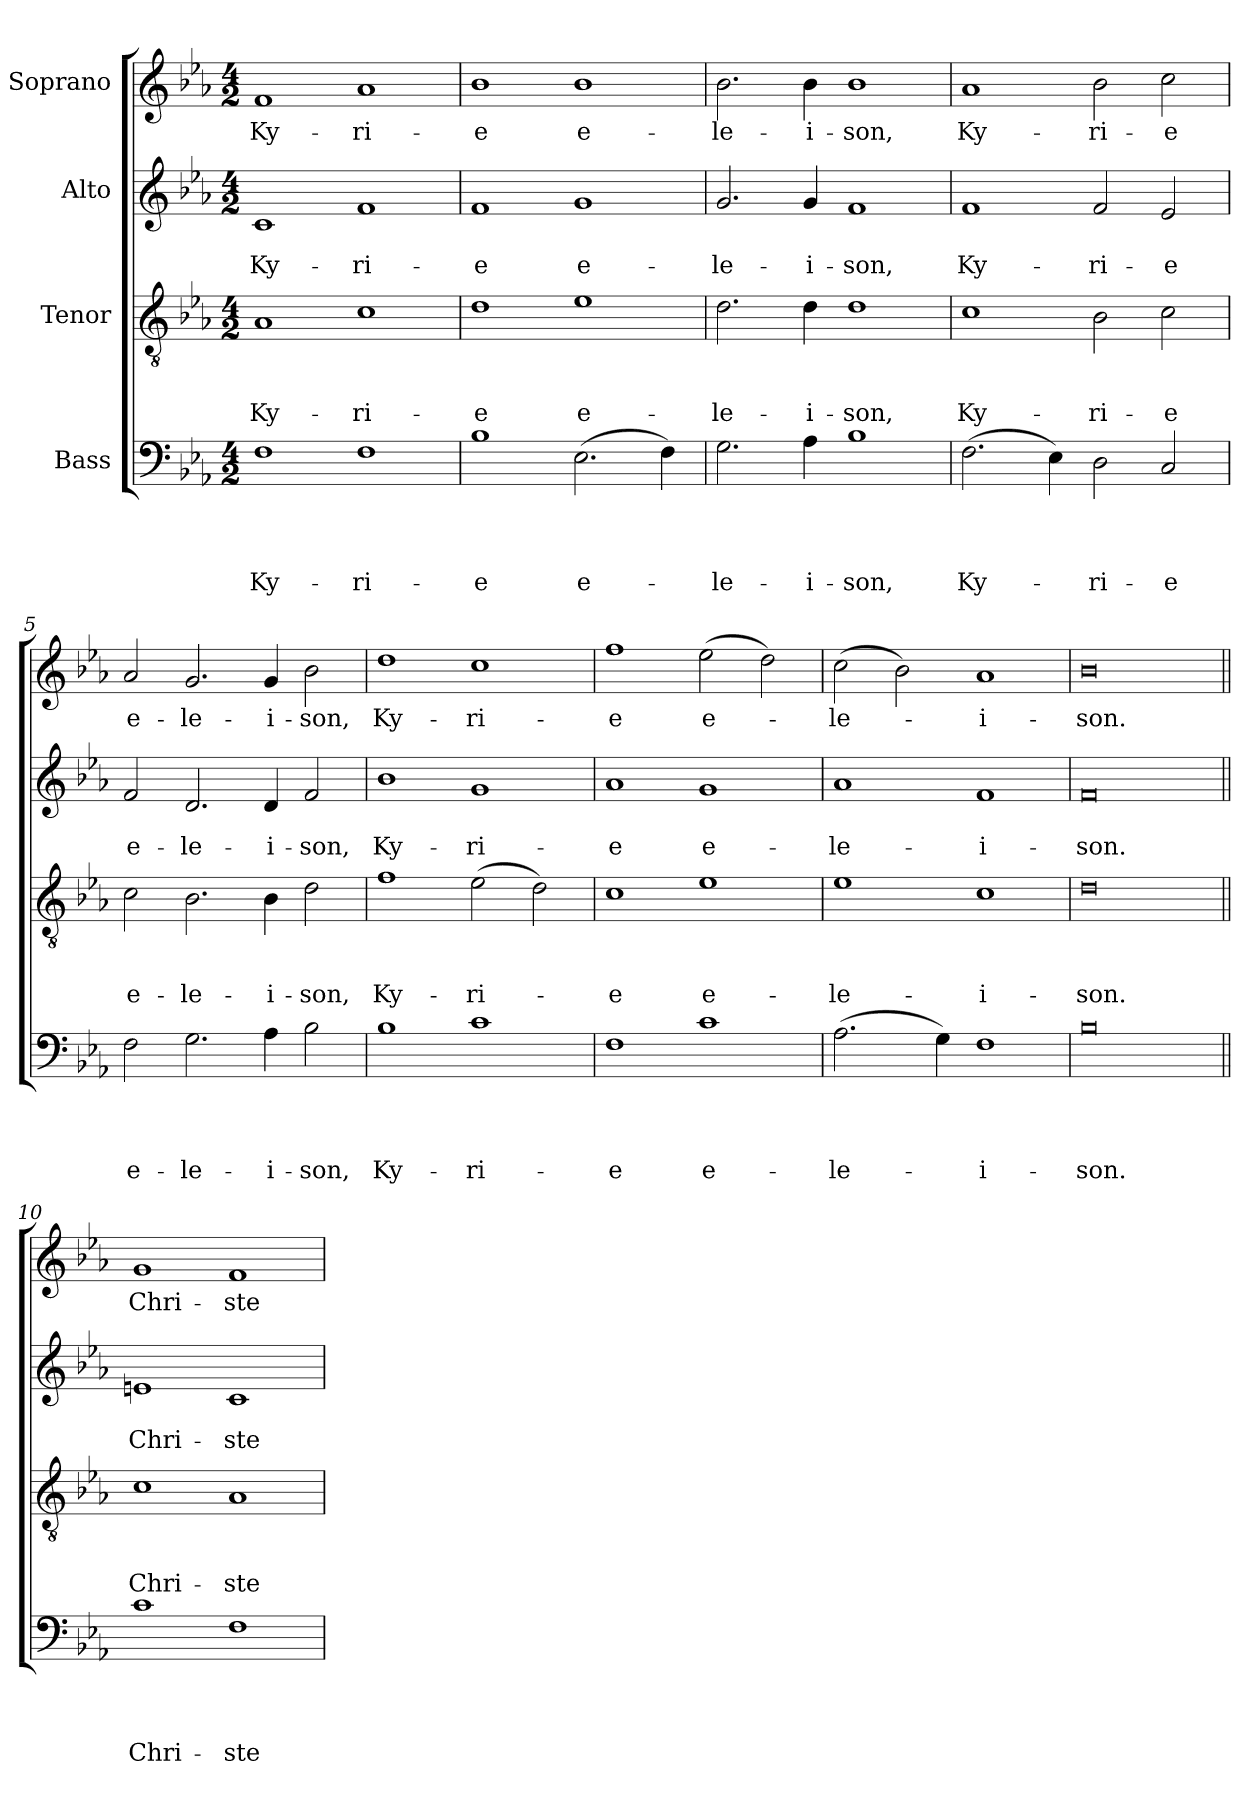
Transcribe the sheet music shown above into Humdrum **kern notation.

**kern	**text	**text	**text	**text	**kern	**text	**text	**text	**kern	**text	**text	**kern	**text
*part4	*part4	*part4	*part4	*part4	*part3	*part3	*part3	*part3	*part2	*part2	*part2	*part1	*part1
*staff4	*staff4	*staff4	*staff4	*staff4	*staff3	*staff3	*staff3	*staff3	*staff2	*staff2	*staff2	*staff1	*staff1
*I"Bass	*	*	*	*	*I"Tenor	*	*	*	*I"Alto	*	*	*I"Soprano	*
*clefF4	*	*	*	*	*clefGv2	*	*	*	*clefG2	*	*	*clefG2	*
*k[b-e-a-]	*	*	*	*	*k[b-e-a-]	*	*	*	*k[b-e-a-]	*	*	*k[b-e-a-]	*
*E-:	*	*	*	*	*E-:	*	*	*	*E-:	*	*	*E-:	*
*M4/2	*	*	*	*	*M4/2	*	*	*	*M4/2	*	*	*M4/2	*
=1	=1	=1	=1	=1	=1	=1	=1	=1	=1	=1	=1	=1	=1
!	!	!	!	!LO:LY:b	!	!	!	!LO:LY:b	!	!	!LO:LY:b	!	!LO:LY:b
1F	.	.	.	Ky-	1A-	.	.	Ky-	1c	.	Ky-	1f	Ky-
!	!	!	!	!LO:LY:b	!	!	!	!LO:LY:b	!	!	!LO:LY:b	!	!LO:LY:b
1F	.	.	.	-ri-	1c	.	.	-ri-	1f	.	-ri-	1a-	-ri-
=2	=2	=2	=2	=2	=2	=2	=2	=2	=2	=2	=2	=2	=2
!	!	!	!	!LO:LY:b:rj	!	!	!	!LO:LY:b:rj	!	!	!LO:LY:b:rj	!	!LO:LY:b:rj
1B-	.	.	.	-e	1d	.	.	-e	1f	.	-e	1b-	-e
!	!	!	!	!LO:LY:b	!	!	!	!LO:LY:b:rj	!	!	!LO:LY:b:rj	!	!LO:LY:b:rj
(>2.E-\	.	.	.	e-	1e-	.	.	e-	1g	.	e-	1b-	e-
4F\)	.	.	.	.	.	.	.	.	.	.	.	.	.
=3	=3	=3	=3	=3	=3	=3	=3	=3	=3	=3	=3	=3	=3
!	!	!	!	!LO:LY:b	!	!	!	!LO:LY:b	!	!	!LO:LY:b	!	!LO:LY:b
2.G\	.	.	.	-le-	2.d\	.	.	-le-	2.g/	.	-le-	2.b-\	-le-
!	!	!	!	!LO:LY:b	!	!	!	!LO:LY:b	!	!	!LO:LY:b	!	!LO:LY:b
4A-\	.	.	.	-i-	4d\	.	.	-i-	4g/	.	-i-	4b-\	-i-
!	!	!	!	!LO:LY:b:rj	!	!	!	!LO:LY:b:rj	!	!	!LO:LY:b:rj	!	!LO:LY:b:rj
1B-	.	.	.	-son,	1d	.	.	-son,	1f	.	-son,	1b-	-son,
=4	=4	=4	=4	=4	=4	=4	=4	=4	=4	=4	=4	=4	=4
!	!	!	!	!LO:LY:b	!	!	!	!LO:LY:b	!	!	!LO:LY:b	!	!LO:LY:b
(>2.F\	.	.	.	Ky-	1c	.	.	Ky-	1f	.	Ky-	1a-	Ky-
4E-\)	.	.	.	.	.	.	.	.	.	.	.	.	.
!	!	!	!	!LO:LY:b	!	!	!	!LO:LY:b	!	!	!LO:LY:b	!	!LO:LY:b
2D\	.	.	.	-ri-	2B-\	.	.	-ri-	2f/	.	-ri-	2b-\	-ri-
!	!	!	!	!LO:LY:b	!	!	!	!LO:LY:b	!	!	!LO:LY:b	!	!LO:LY:b
2C/	.	.	.	-e	2c\	.	.	-e	2e-/	.	-e	2cc\	-e
=5	=5	=5	=5	=5	=5	=5	=5	=5	=5	=5	=5	=5	=5
!	!	!	!	!LO:LY:b	!	!	!	!LO:LY:b	!	!	!LO:LY:b	!	!LO:LY:b
2F\	.	.	.	e-	2c\	.	.	e-	2f/	.	e-	2a-/	e-
!	!	!	!	!LO:LY:b	!	!	!	!LO:LY:b	!	!	!LO:LY:b	!	!LO:LY:b
2.G\	.	.	.	-le-	2.B-\	.	.	-le-	2.d/	.	-le-	2.g/	-le-
!	!	!	!	!LO:LY:b	!	!	!	!LO:LY:b	!	!	!LO:LY:b	!	!LO:LY:b
4A-\	.	.	.	-i-	4B-\	.	.	-i-	4d/	.	-i-	4g/	-i-
!	!	!	!	!LO:LY:b:rj	!	!	!	!LO:LY:b:rj	!	!	!LO:LY:b:rj	!	!LO:LY:b:rj
2B-\	.	.	.	-son,	2d\	.	.	-son,	2f/	.	-son,	2b-\	-son,
!!LO:LB:g=z
=6	=6	=6	=6	=6	=6	=6	=6	=6	=6	=6	=6	=6	=6
!	!	!	!	!LO:LY:b	!	!	!	!LO:LY:b	!	!	!LO:LY:b	!	!LO:LY:b
1B-	.	.	.	Ky-	1f	.	.	Ky-	1b-	.	Ky-	1dd	Ky-
!	!	!	!	!LO:LY:b	!	!	!	!LO:LY:b	!	!	!LO:LY:b	!	!LO:LY:b
1c	.	.	.	-ri-	(>2e-\	.	.	-ri-	1g	.	-ri-	1cc	-ri-
.	.	.	.	.	2d\)	.	.	.	.	.	.	.	.
=7	=7	=7	=7	=7	=7	=7	=7	=7	=7	=7	=7	=7	=7
!	!	!	!	!LO:LY:b:rj	!	!	!	!LO:LY:b:rj	!	!	!LO:LY:b:rj	!	!LO:LY:b:rj
1F	.	.	.	-e	1c	.	.	-e	1a-	.	-e	1ff	-e
!	!	!	!	!LO:LY:b:rj	!	!	!	!LO:LY:b:rj	!	!	!LO:LY:b:rj	!	!LO:LY:b
1c	.	.	.	e-	1e-	.	.	e-	1g	.	e-	(>2ee-\	e-
.	.	.	.	.	.	.	.	.	.	.	.	2dd\)	.
=8	=8	=8	=8	=8	=8	=8	=8	=8	=8	=8	=8	=8	=8
!	!	!	!	!LO:LY:b	!	!	!	!LO:LY:b	!	!	!LO:LY:b	!	!LO:LY:b
(>2.A-\	.	.	.	-le-	1e-	.	.	-le-	1a-	.	-le-	(>2cc\	-le-
.	.	.	.	.	.	.	.	.	.	.	.	2b-\)	.
4G\)	.	.	.	.	.	.	.	.	.	.	.	.	.
!	!	!	!	!LO:LY:b:rj	!	!	!	!LO:LY:b:rj	!	!	!LO:LY:b:rj	!	!LO:LY:b:rj
1F	.	.	.	-i-	1c	.	.	-i-	1f	.	-i-	1a-	-i-
=9	=9	=9	=9	=9	=9	=9	=9	=9	=9	=9	=9	=9	=9
!	!	!	!	!LO:LY:b	!	!	!	!LO:LY:b	!	!	!LO:LY:b	!	!LO:LY:b
0B-	.	.	.	-son.	0d	.	.	-son.	0f	.	-son.	0b-	-son.
=10||	=10||	=10||	=10||	=10||	=10||	=10||	=10||	=10||	=10||	=10||	=10||	=10||	=10||
!	!	!	!	!LO:LY:b	!	!	!	!LO:LY:b	!	!	!LO:LY:b	!	!LO:LY:b
1c	.	.	.	Chri-	1c	.	.	Chri-	1en	.	Chri-	1g	Chri-
!	!	!	!	!LO:LY:b	!	!	!	!LO:LY:b	!	!	!LO:LY:b	!	!LO:LY:b
1F	.	.	.	-ste	1A-	.	.	-ste	1c	.	-ste	1f	-ste
=	=	=	=	=	=	=	=	=	=	=	=	=	=
*-	*-	*-	*-	*-	*-	*-	*-	*-	*-	*-	*-	*-	*-
